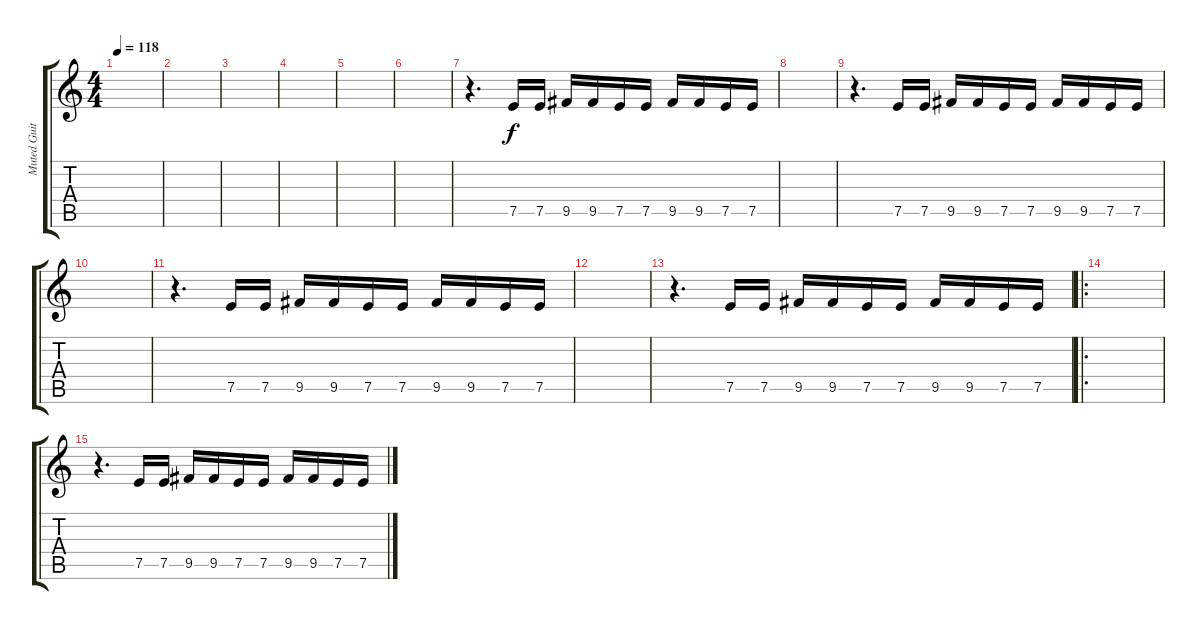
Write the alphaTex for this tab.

\track ("Muted Guitar" "Muted Guit") {instrument electricguitarmuted}
\staff {score tabs}
\tuning (E4 B3 G3 D3 A2 E2) {hide}
\ts (4 4)
\tempo 118
\clef g2
\ks c
|
|
|
|
|
|
r.4{d} 7.5.16 7.5.16 9.5.16 9.5.16 7.5.16 7.5.16 9.5.16 9.5.16 7.5.16 7.5.16 |
|
r.4{d} 7.5.16 7.5.16 9.5.16 9.5.16 7.5.16 7.5.16 9.5.16 9.5.16 7.5.16 7.5.16 |
|
r.4{d} 7.5.16 7.5.16 9.5.16 9.5.16 7.5.16 7.5.16 9.5.16 9.5.16 7.5.16 7.5.16 |
|
r.4{d} 7.5.16 7.5.16 9.5.16 9.5.16 7.5.16 7.5.16 9.5.16 9.5.16 7.5.16 7.5.16 |
\ro
|
r.4{d} 7.5.16 7.5.16 9.5.16 9.5.16 7.5.16 7.5.16 9.5.16 9.5.16 7.5.16 7.5.16
